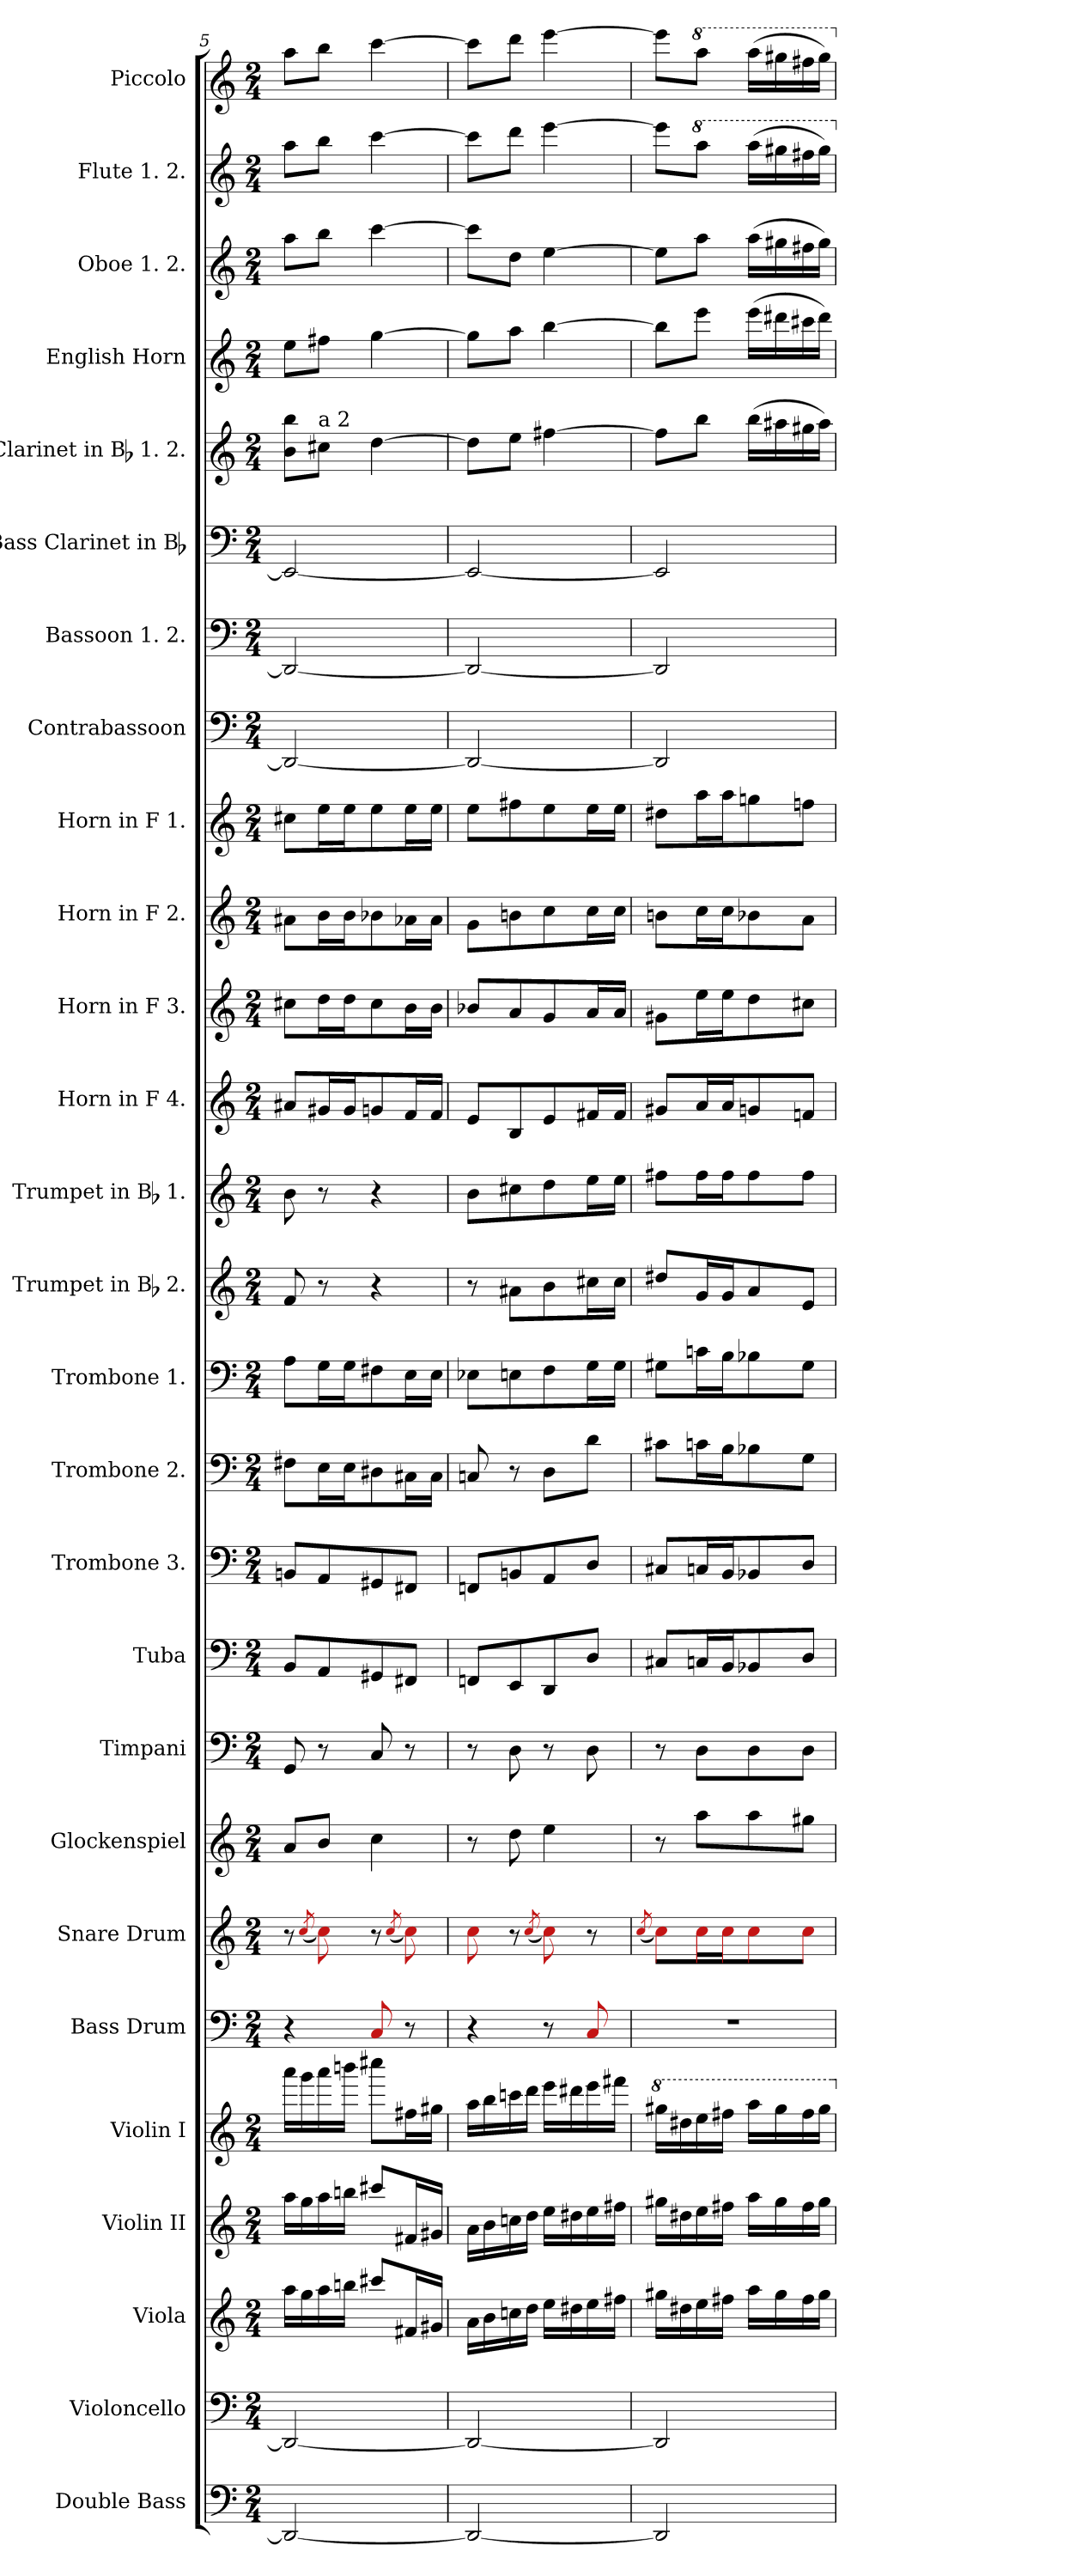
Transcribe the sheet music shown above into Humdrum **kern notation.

**kern	**kern	**kern	**kern	**kern	**kern	**kern	**kern	**kern	**kern	**kern	**kern	**kern	**kern	**kern	**kern	**kern	**kern	**kern	**kern	**kern	**kern	**kern	**kern	**kern	**kern	**kern
*part27	*part26	*part25	*part24	*part23	*part22	*part21	*part20	*part19	*part18	*part17	*part16	*part15	*part14	*part13	*part12	*part11	*part10	*part9	*part8	*part7	*part6	*part5	*part4	*part3	*part2	*part1
*staff27	*staff26	*staff25	*staff24	*staff23	*staff22	*staff21	*staff20	*staff19	*staff18	*staff17	*staff16	*staff15	*staff14	*staff13	*staff12	*staff11	*staff10	*staff9	*staff8	*staff7	*staff6	*staff5	*staff4	*staff3	*staff2	*staff1
*I"Double Bass	*I"Violoncello	*I"Viola	*I"Violin II	*I"Violin I	*I"Bass Drum	*I"Snare Drum	*I"Glockenspiel	*I"Timpani	*I"Tuba	*I"Trombone 3.	*I"Trombone 2.	*I"Trombone 1.	*I"Trumpet in Bb 2.	*I"Trumpet in Bb 1.	*I"Horn in F 4.	*I"Horn in F 3.	*I"Horn in F 2.	*I"Horn in F 1.	*I"Contrabassoon	*I"Bassoon 1. 2.	*I"Bass Clarinet in Bb	*I"Clarinet in Bb 1. 2.	*I"English Horn	*I"Oboe 1. 2.	*I"Flute 1. 2.	*I"Piccolo
*I'Db.	*I'Vc.	*I'Vla.	*I'Vln. II	*I'Vln. I	*I'B.D.	*I'S.D.	*I'Glock.	*I'Timp.	*I'Tba.	*I'Tbn.	*I'Tbn.	*I'Tbn.	*I'Tpt.	*I'Tpt.	*I'Hn.	*I'Hn.	*I'Hn.	*I'Hn.	*I'Cbsn.	*I'Bsn.	*I'B. Cl.	*I'Cl.	*	*I'Ob.	*I'Fl.	*I'Picc.
*clefF4	*clefF4	*clefG2	*clefG2	*clefG2	*clefF4	*clefG2	*clefG2	*clefF4	*clefF4	*clefF4	*clefF4	*clefF4	*clefG2	*clefG2	*clefG2	*clefG2	*clefG2	*clefG2	*clefF4	*clefF4	*clefF4	*clefG2	*clefG2	*clefG2	*clefG2	*clefG2
*ITrd7c12	*	*	*	*	*	*	*ITrd-14c-24	*	*	*	*	*	*ITrd1c2	*ITrd1c2	*ITrd4c7	*ITrd4c7	*ITrd4c7	*ITrd4c7	*ITrd7c12	*	*ITrd1c2	*ITrd1c2	*ITrd4c7	*	*	*ITrd-7c-12
*k[]	*k[]	*k[]	*k[]	*k[]	*k[]	*k[]	*k[]	*k[]	*k[]	*k[]	*k[]	*k[]	*k[b-e-]	*k[b-e-]	*k[b-]	*k[b-]	*k[b-]	*k[b-]	*k[]	*k[]	*k[b-e-]	*k[b-e-]	*k[b-]	*k[]	*k[]	*k[]
*M2/4	*M2/4	*M2/4	*M2/4	*M2/4	*M2/4	*M2/4	*M2/4	*M2/4	*M2/4	*M2/4	*M2/4	*M2/4	*M2/4	*M2/4	*M2/4	*M2/4	*M2/4	*M2/4	*M2/4	*M2/4	*M2/4	*M2/4	*M2/4	*M2/4	*M2/4	*M2/4
=5	=5	=5	=5	=5	=5	=5	=5	=5	=5	=5	=5	=5	=5	=5	=5	=5	=5	=5	=5	=5	=5	=5	=5	=5	=5	=5
2DDD_	2DD_	16aaLL	16aaLL	16aaaLL	4r	8r	8aaaL	8GG	8BBL	8BBnL	8F#XL	8AL	8e-	8a	8d#XL	8f#XL	8d#X\L	8f#XL	2DDD_	2DD_	2DD_	8a 8aaL	8aL	8aaL	8aaL	8aaaL
.	.	16gg	16gg	16ggg	.	.	.	.	.	.	.	.	.	.	.	.	.	.	.	.	.	.	.	.	.	.
.	.	.	.	.	.	(>8qRcc/	.	.	.	.	.	.	.	.	.	.	.	.	.	.	.	.	.	.	.	.
!	!	!	!	!	!	!	!	!	!	!	!	!	!	!	!	!	!	!	!	!	!	!LO:TX:a:t=a 2	!	!	!	!
.	.	16aa	16aa	16aaa	.	8Rcc\)	8bbbJ	8r	8AA	8AA	16EL	16GL	8r	8r	16c#XL	16gL	16eL	16aL	.	.	.	8bnJ	8bnJ	8bbJ	8bbJ	8bbbJ
.	.	16bbnJJ	16bbnJJ	16bbbnJJ	.	.	.	.	.	.	16EJ	16GJ	.	.	16c#J	16gJ	16eJ	16aJ	.	.	.	.	.	.	.	.
.	.	8ccc#X\L	8ccc#X\L	8cccc#XL	8Ra/	8r	4cccc	8C	8GG#X	8GG#X	8D#X	8F#X	4r	4r	8cn	8f#	8e-X	8a	.	.	.	[4cc	[4cc	[4ccc	[4ccc	[4cccc
.	.	.	.	.	.	(>8qRcc/	.	.	.	.	.	.	.	.	.	.	.	.	.	.	.	.	.	.	.	.
.	.	16f#X/L	16f#X/L	16ff#XL	8r	8Rcc\)	.	8r	8FF#XJ	8FF#XJ	16C#XL	16EL	.	.	16B-L	16eL	16d-XL	16aL	.	.	.	.	.	.	.	.
.	.	16g#X/JJ	16g#X/JJ	16gg#XJJ	.	.	.	.	.	.	16C#JJ	16EJJ	.	.	16B-JJ	16eJJ	16d-JJ	16aJJ	.	.	.	.	.	.	.	.
=6	=6	=6	=6	=6	=6	=6	=6	=6	=6	=6	=6	=6	=6	=6	=6	=6	=6	=6	=6	=6	=6	=6	=6	=6	=6	=6
2DDD_	2DD_	16aLL	16aLL	16aaLL	4r	8Rcc\	8r	8r	8FFnL	8FFnL	8Cn	8E-XL	8r	8aL	8AL	8e-XL	8c\L	8aL	2DDD_	2DD_	2DD_	8ccL]	8ccL]	8cccL]	8cccL]	8ccccL]
.	.	16b	16b	16bb	.	.	.	.	.	.	.	.	.	.	.	.	.	.	.	.	.	.	.	.	.	.
.	.	16ccn	16ccn	16cccn	.	8r	8dddd	8D	8EE	8BBn	8r	8En	8g#XL	8bn	8E	8d	8en	8bn	.	.	.	8ddJ	8ddJ	8ddJ	8dddJ	8ddddJ
.	.	16ddJJ	16ddJJ	16dddJJ	.	.	.	.	.	.	.	.	.	.	.	.	.	.	.	.	.	.	.	.	.	.
.	.	.	.	.	.	(>8qRcc/	.	.	.	.	.	.	.	.	.	.	.	.	.	.	.	.	.	.	.	.
.	.	16eeLL	16eeLL	16eeeLL	8r	8Rcc\)	4eeee	8r	8DD	8AA	8DL	8F	8a	8cc	8A	8c	8f	8a	.	.	.	[4een	[4ee	[4ee	[4eee	[4eeee
.	.	16dd#X	16dd#X	16ddd#X	.	.	.	.	.	.	.	.	.	.	.	.	.	.	.	.	.	.	.	.	.	.
.	.	16ee	16ee	16eee	8Ra/	8r	.	8D	8DJ	8DJ	8dJ	16GL	16bnL	16ddL	16BnL	16dL	16fL	16aL	.	.	.	.	.	.	.	.
.	.	16ff#XJJ	16ff#XJJ	16fff#XJJ	.	.	.	.	.	.	.	16GJJ	16bJJ	16ddJJ	16BJJ	16dJJ	16fJJ	16aJJ	.	.	.	.	.	.	.	.
=7	=7	=7	=7	=7	=7	=7	=7	=7	=7	=7	=7	=7	=7	=7	=7	=7	=7	=7	=7	=7	=7	=7	=7	=7	=7	=7
.	.	.	.	.	.	(>8qRcc/	.	.	.	.	.	.	.	.	.	.	.	.	.	.	.	.	.	.	.	.
*	*	*	*	*8va	*	*	*	*	*	*	*	*	*	*	*	*	*	*	*	*	*	*	*	*	*	*
2DDD]	2DD]	16gg#XLL	16gg#XLL	16ggg#XLL	2r	8Rcc\L)	8r	8r	8C#XL	8C#XL	8c#XL	8G#XL	8cc#XL	8eenL	8c#XL	8c#XL	8enL	8g#XL	2DDD]	2DD]	2DD]	8eeL]	8eeL]	8eeL]	8eeeL]	8eeeeL]
.	.	16dd#X	16dd#X	16ddd#X	.	.	.	.	.	.	.	.	.	.	.	.	.	.	.	.	.	.	.	.	.	.
*	*	*	*	*	*	*	*	*	*	*	*	*	*	*	*	*	*	*	*	*	*	*	*	*	*8va	*
*	*	*	*	*	*	*	*	*	*	*	*	*	*	*	*	*	*	*	*	*	*	*	*	*	*	*8va
.	.	16ee	16ee	16eee	.	16Rcc\L	8aaaaL	8DL	16CnL	16CnL	16cnL	16cnL	16fL	16eeL	16dL	16aL	16fL	16ddL	.	.	.	8aaJ	8aaJ	8aaJ	8aaaJ	8aaaaJ
.	.	16ff#XJJ	16ff#XJJ	16fff#XJJ	.	16Rcc\J	.	.	16BBJ	16BBJ	16BJ	16BJ	16fJ	16eeJ	16dJ	16aJ	16fJ	16ddJ	.	.	.	.	.	.	.	.
.	.	16aaLL	16aaLL	16aaaLL	.	8Rcc\	8aaaa	8D	8BB-X	8BB-X	8B-X	8B-X	8g	8ee	8cn	8g	8e-X	8ccn	.	.	.	(16aaLL	(16aaLL	(16aaLL	(16aaaLL	(16aaaaLL
.	.	16gg#	16gg#	16ggg#	.	.	.	.	.	.	.	.	.	.	.	.	.	.	.	.	.	16gg#X	16gg#X	16gg#X	16ggg#X	16gggg#X
.	.	16ff#	16ff#	16fff#	.	8Rcc\J	8gggg#XJ	8DJ	8DJ	8DJ	8GJ	8G#J	8dJ	8eeJ	8B-XJ	8f#XJ	8dJ	8b-XJ	.	.	.	16ff#X	16ff#X	16ff#X	16fff#X	16ffff#X
.	.	16gg#JJ	16gg#JJ	16ggg#JJ	.	.	.	.	.	.	.	.	.	.	.	.	.	.	.	.	.	16gg#JJ)	16gg#JJ)	16gg#JJ)	16ggg#JJ)	16gggg#JJ)
*	*	*	*	*X8va	*	*	*	*	*	*	*	*	*	*	*	*	*	*	*	*	*	*	*	*	*	*
*	*	*	*	*	*	*	*	*	*	*	*	*	*	*	*	*	*	*	*	*	*	*	*	*	*X8va	*
*	*	*	*	*	*	*	*	*	*	*	*	*	*	*	*	*	*	*	*	*	*	*	*	*	*	*X8va
=	=	=	=	=	=	=	=	=	=	=	=	=	=	=	=	=	=	=	=	=	=	=	=	=	=	=
*-	*-	*-	*-	*-	*-	*-	*-	*-	*-	*-	*-	*-	*-	*-	*-	*-	*-	*-	*-	*-	*-	*-	*-	*-	*-	*-
